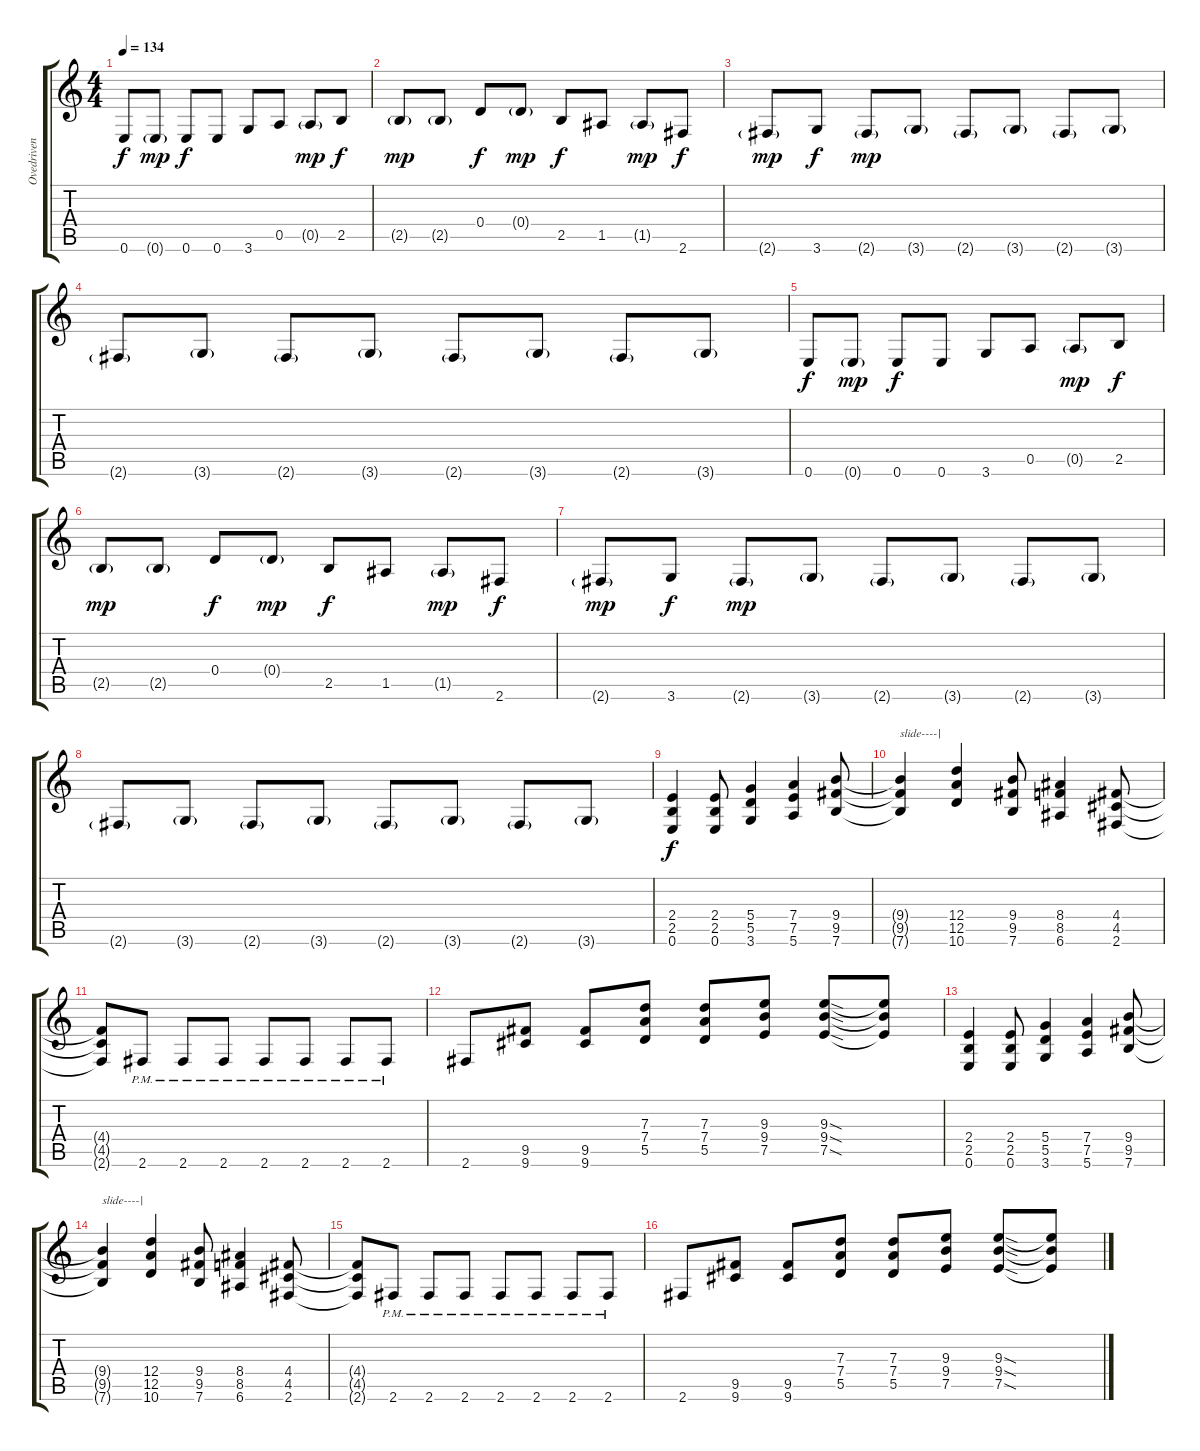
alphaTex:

\track ("Ovedriven Guitar" "Ovedriven ") {instrument overdrivenguitar}
\staff {score tabs}
\tuning (E4 B3 G3 D3 A2 E2) {hide}
\ts (4 4)
\tempo 134
\clef g2
\ks c
0.6.8{dy f volume 15 instrument electricguitarclean} 0.6{g}.8{dy mp} 0.6.8{dy f} 0.6.8 3.6.8 0.5.8 0.5{g}.8{dy mp} 2.5.8{dy f} |
2.5{g}.8{dy mp} 2.5{g}.8 0.4.8{dy f} 0.4{g}.8{dy mp} 2.5.8{dy f} 1.5.8 1.5{g}.8{dy mp} 2.6.8{dy f} |
2.6{g}.8{dy mp volume 9} 3.6.8{dy f} 2.6{g}.8{dy mp} 3.6{g}.8 2.6{g}.8 3.6{g}.8 2.6{g}.8 3.6{g}.8 |
2.6{g}.8 3.6{g}.8 2.6{g}.8 3.6{g}.8 2.6{g}.8 3.6{g}.8 2.6{g}.8 3.6{g}.8 |
0.6.8{dy f volume 15} 0.6{g}.8{dy mp} 0.6.8{dy f} 0.6.8 3.6.8 0.5.8 0.5{g}.8{dy mp} 2.5.8{dy f} |
2.5{g}.8{dy mp} 2.5{g}.8 0.4.8{dy f} 0.4{g}.8{dy mp} 2.5.8{dy f} 1.5.8 1.5{g}.8{dy mp} 2.6.8{dy f} |
2.6{g}.8{dy mp volume 9} 3.6.8{dy f} 2.6{g}.8{dy mp} 3.6{g}.8 2.6{g}.8 3.6{g}.8 2.6{g}.8 3.6{g}.8 |
2.6{g}.8 3.6{g}.8 2.6{g}.8 3.6{g}.8 2.6{g}.8 3.6{g}.8 2.6{g}.8 3.6{g}.8 |
(2.4 2.5 0.6).4{dy f volume 13 instrument overdrivenguitar} (2.4 2.5 0.6).8 (5.4 5.5 3.6).4 (7.4 7.5 5.6).4 (9.4 9.5 7.6).8 |
(9.4{t} 9.5{t} 7.6{t}).4{txt "slide----|"} (12.4 12.5 10.6).4 (9.4 9.5 7.6).8 (8.4 8.5 6.6).4 (4.4 4.5 2.6).8 |
(4.4{t} 4.5{t} 2.6{t}).8 2.6{pm}.8 2.6{pm}.8 2.6{pm}.8 2.6{pm}.8 2.6{pm}.8 2.6{pm}.8 2.6{pm}.8 |
2.6.8 (9.5 9.6).8 (9.5 9.6).8 (7.3 7.4 5.5).8 (7.3 7.4 5.5).8 (9.3 9.4 7.5).8 (9.3{sod} 9.4{sod} 7.5{sod}).8 (9.3{t} 9.4{t} 7.5{t}).8 |
(2.4 2.5 0.6).4 (2.4 2.5 0.6).8 (5.4 5.5 3.6).4 (7.4 7.5 5.6).4 (9.4 9.5 7.6).8 |
(9.4{t} 9.5{t} 7.6{t}).4{txt "slide----|"} (12.4 12.5 10.6).4 (9.4 9.5 7.6).8 (8.4 8.5 6.6).4 (4.4 4.5 2.6).8 |
(4.4{t} 4.5{t} 2.6{t}).8 2.6{pm}.8 2.6{pm}.8 2.6{pm}.8 2.6{pm}.8 2.6{pm}.8 2.6{pm}.8 2.6{pm}.8 |
2.6.8 (9.5 9.6).8 (9.5 9.6).8 (7.3 7.4 5.5).8 (7.3 7.4 5.5).8 (9.3 9.4 7.5).8 (9.3{sod} 9.4{sod} 7.5{sod}).8 (9.3{t} 9.4{t} 7.5{t}).8
